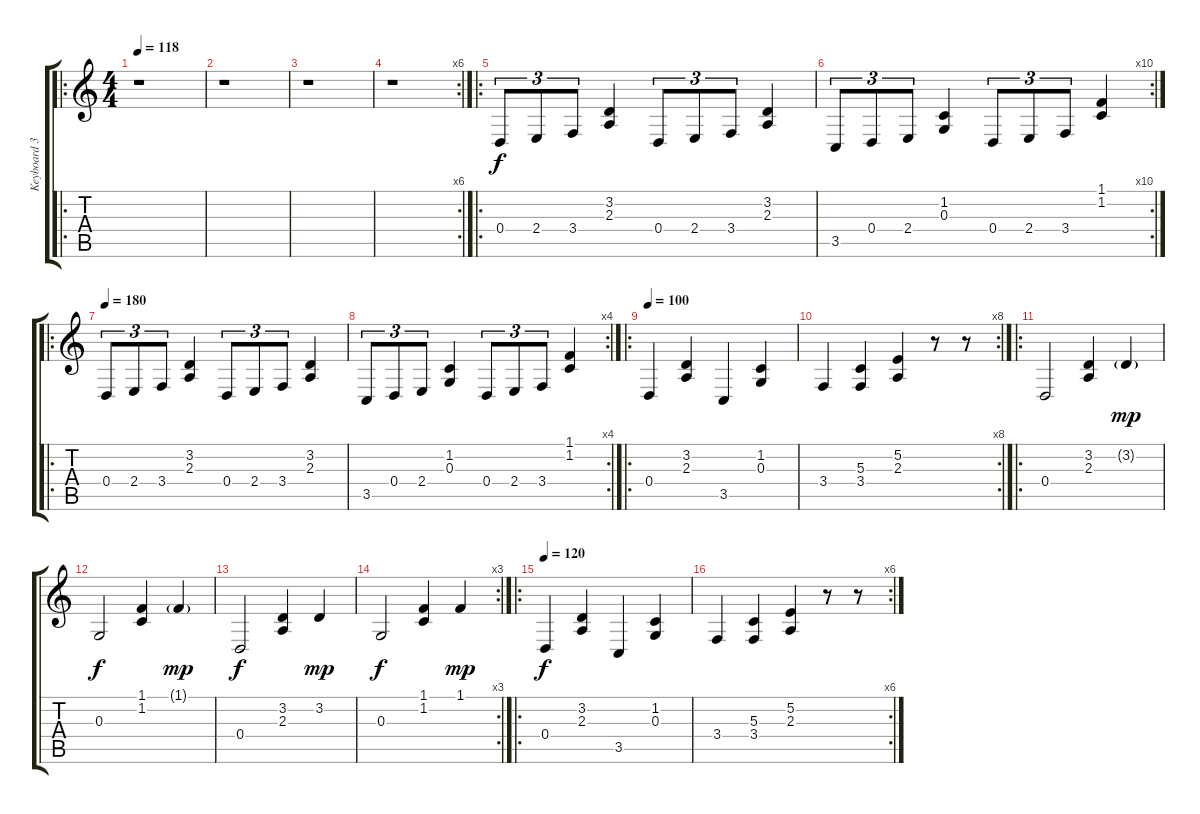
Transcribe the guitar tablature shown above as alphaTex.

\track ("Keyboard 3 /FX 5" "Keyboard 3") {instrument fx5brightness}
\staff {score tabs}
\tuning (E4 B3 G3 D3 A2 E2) {hide}
\ro
\ts (4 4)
\tempo 118
\clef g2
\ks c
r.1{dy f instrument fx5brightness} |
r.1 |
r.1 |
\rc 6
r.1 |
\ro
0.4.8{tu (3 2)} 2.4.8{tu (3 2)} 3.4.8{tu (3 2)} (3.2 2.3).4 0.4.8{tu (3 2)} 2.4.8{tu (3 2)} 3.4.8{tu (3 2)} (3.2 2.3).4 |
\rc 10
3.5.8{tu (3 2)} 0.4.8{tu (3 2)} 2.4.8{tu (3 2)} (1.2 0.3).4 0.4.8{tu (3 2)} 2.4.8{tu (3 2)} 3.4.8{tu (3 2)} (1.1 1.2).4 |
\ro
\tempo 180
0.4.8{tu (3 2)} 2.4.8{tu (3 2)} 3.4.8{tu (3 2)} (3.2 2.3).4 0.4.8{tu (3 2)} 2.4.8{tu (3 2)} 3.4.8{tu (3 2)} (3.2 2.3).4 |
\rc 4
3.5.8{tu (3 2)} 0.4.8{tu (3 2)} 2.4.8{tu (3 2)} (1.2 0.3).4 0.4.8{tu (3 2)} 2.4.8{tu (3 2)} 3.4.8{tu (3 2)} (1.1 1.2).4 |
\ro
\tempo 100
0.4.4 (3.2 2.3).4 3.5.4 (1.2 0.3).4 |
\rc 8
3.4.4 (5.3 3.4).4 (5.2 2.3).4 r.8 r.8 |
\ro
0.4.2 (3.2 2.3).4 3.2{g}.4{dy mp} |
0.3.2{dy f} (1.1 1.2).4 1.1{g}.4{dy mp} |
0.4.2{dy f} (3.2 2.3).4 3.2.4{dy mp} |
\rc 3
0.3.2{dy f} (1.1 1.2).4 1.1.4{dy mp} |
\ro
\tempo 120
0.4.4{dy f} (3.2 2.3).4 3.5.4 (1.2 0.3).4 |
\rc 6
3.4.4 (5.3 3.4).4 (5.2 2.3).4 r.8 r.8
